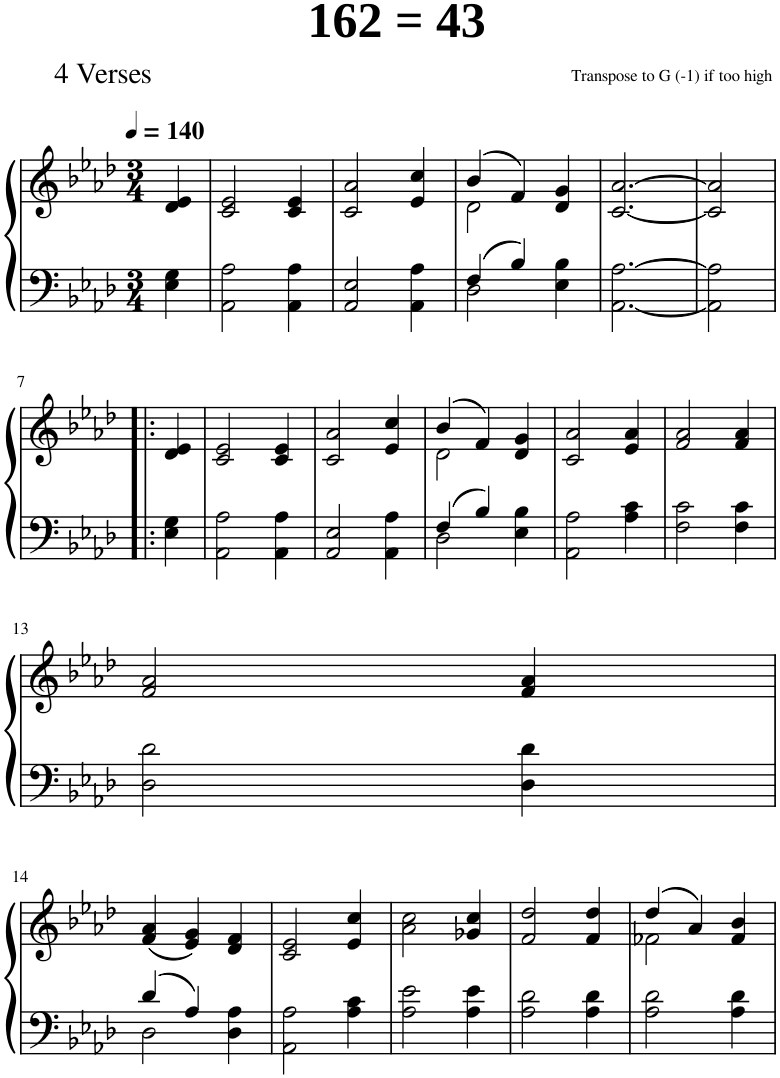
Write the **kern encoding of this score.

**kern	**kern
*part1	*part1
*staff2	*staff1
*I"Piano	*
*I'Pno.	*
*clefF4	*clefG2
*k[b-e-a-d-]	*k[b-e-a-d-]
*M3/4	*M3/4
*MM140	*MM140
=1	=1
4E-\ 4G\	4d-/ 4e-/
=2	=2
2AA-\ 2A-\	2c/ 2e-/
4AA-\ 4A-\	4c/ 4e-/
=3	=3
2AA-/ 2E-/	2c/ 2a-/
4AA-\ 4A-\	4e-/ 4cc/
=4	=4
*^	*^
4F/	2D-\	(4b-/	2d-\
4B-/	.	4f/)	.
4ryy	4E-\ 4B-\	4d-/ 4g/	4ryy
*v	*v	*	*
*	*v	*v
=5	=5
[2.AA-\ [2.A-\	[2.c/ [2.a-/
=6	=6
2AA-\] 2A-\]	2c/] 2a-/]
!!LO:LB:g=z
=7!|:	=7!|:
4E-\ 4G\	4d-/ 4e-/
=8	=8
2AA-\ 2A-\	2c/ 2e-/
4AA-\ 4A-\	4c/ 4e-/
=9	=9
2AA-/ 2E-/	2c/ 2a-/
4AA-\ 4A-\	4e-/ 4cc/
=10	=10
*^	*^
4F/	2D-\	(4b-/	2d-\
4B-/	.	4f/)	.
4ryy	4E-\ 4B-\	4d-/ 4g/	4ryy
*v	*v	*	*
*	*v	*v
=11	=11
2AA-\ 2A-\	2c/ 2a-/
4A-\ 4c\	4e-/ 4a-/
=12	=12
2F\ 2c\	2f/ 2a-/
4F\ 4c\	4f/ 4a-/
!!LO:LB:g=z
=13	=13
2D-\ 2d-\	2f/ 2a-/
4D-\ 4d-\	4f/ 4a-/
!!LO:LB:g=z
=14	=14
*^	*
4d-/	2D-\	(4f/ 4a-/
4A-/	.	4e-/ 4g/)
4ryy	4D-\ 4A-\	4d-/ 4f/
*v	*v	*
=15	=15
2AA-\ 2A-\	2c/ 2e-/
4A-\ 4c\	4e-/ 4cc/
=16	=16
2A-\ 2e-\	2a-\ 2cc\
4A-\ 4e-\	4g-X/ 4cc/
=17	=17
2A-\ 2d-\	2f/ 2dd-/
4A-\ 4d-\	4f/ 4dd-/
=18	=18
*	*^
2A-\ 2d-\	(4dd-/	2f-X\
.	4a-/)	.
4A-\ 4d-\	4f-/ 4b-/	4ryy
*	*v	*v
=	=
*-	*-
